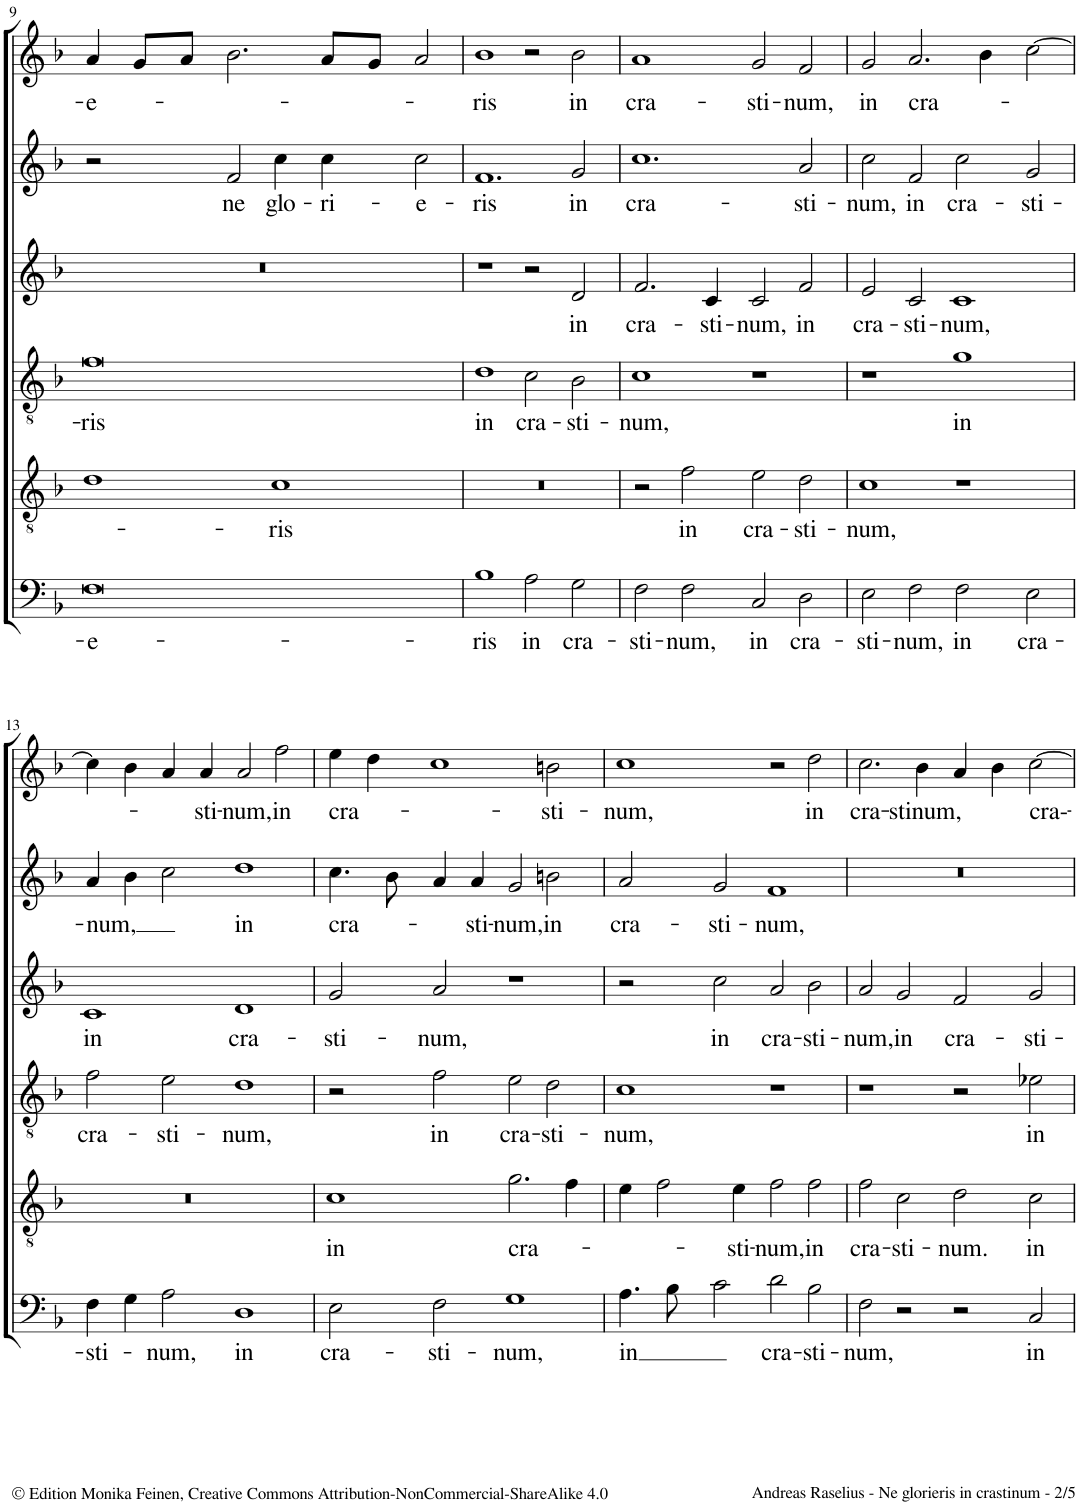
**kern	**text	**kern	**text	**kern	**text	**kern	**text	**kern	**text	**kern	**text
*part6	*part6	*part5	*part5	*part4	*part4	*part3	*part3	*part2	*part2	*part1	*part1
*staff6	*staff6	*staff5	*staff5	*staff4	*staff4	*staff3	*staff3	*staff2	*staff2	*staff1	*staff1
*I"Bassus	*	*I"Tenor	*	*I"Quintus	*	*I"Sextus	*	*I"Altus	*	*I"Cantus	*
!!LO:PB:g=z
*clefF4	*	*clefGv2	*	*clefGv2	*	*clefG2	*	*clefG2	*	*clefG2	*
*k[b-]	*	*k[b-]	*	*k[b-]	*	*k[b-]	*	*k[b-]	*	*k[b-]	*
*M4/2	*	*M4/2	*	*M4/2	*	*M4/2	*	*M4/2	*	*M4/2	*
*met(c|)	*	*met(c|)	*	*met(c|)	*	*met(c|)	*	*met(c|)	*	*met(c|)	*
=9	=9	=9	=9	=9	=9	=9	=9	=9	=9	=9	=9
!	!LO:LY:b	!	!	!	!LO:LY:b	!	!	!	!	!	!LO:LY:b
0F	-e-	1d	.	0f	-ris	0r	.	2r	.	4a/	e-
.	.	.	.	.	.	.	.	.	.	8g/L	.
.	.	.	.	.	.	.	.	.	.	8a/J	.
!	!	!	!	!	!	!	!	!	!LO:LY:b	!	!
.	.	.	.	.	.	.	.	2f/	ne	2.b-\	.
!	!	!	!LO:LY:b	!	!	!	!	!	!LO:LY:b	!	!
.	.	1c	-ris	.	.	.	.	4cc\	glo-	.	.
!	!	!	!	!	!	!	!	!	!LO:LY:b	!	!
.	.	.	.	.	.	.	.	4cc\	-ri-	8a/L	.
.	.	.	.	.	.	.	.	.	.	8g/J	.
!	!	!	!	!	!	!	!	!	!LO:LY:b	!	!
.	.	.	.	.	.	.	.	2cc\	-e-	2a/	.
=10	=10	=10	=10	=10	=10	=10	=10	=10	=10	=10	=10
!	!LO:LY:b	!	!	!	!LO:LY:b	!	!	!	!LO:LY:b	!	!LO:LY:b
1B-	-ris	0r	.	1d	in	1r	.	1.f	-ris	1b-	-ris
!	!LO:LY:b	!	!	!	!LO:LY:b	!	!	!	!	!	!
2A\	in	.	.	2c\	cra-	2r	.	.	.	2r	.
!	!LO:LY:b	!	!	!	!LO:LY:b	!	!LO:LY:b	!	!LO:LY:b	!	!LO:LY:b
2G\	cra-	.	.	2B-\	-sti-	2d/	in	2g/	in	2b-\	in
=11	=11	=11	=11	=11	=11	=11	=11	=11	=11	=11	=11
!	!LO:LY:b	!	!	!	!LO:LY:b	!	!LO:LY:b	!	!LO:LY:b	!	!LO:LY:b
2F\	-sti-	2r	.	1c	-num,	2.f/	cra-	1.cc	cra-	1a	cra-
!	!LO:LY:b	!	!LO:LY:b	!	!	!	!	!	!	!	!
2F\	-num,	2f\	in	.	.	.	.	.	.	.	.
!	!	!	!	!	!	!	!LO:LY:b	!	!	!	!
.	.	.	.	.	.	4c/	-sti-	.	.	.	.
!	!LO:LY:b	!	!LO:LY:b	!	!	!	!LO:LY:b	!	!	!	!LO:LY:b
2C/	in	2e\	cra-	1r	.	2c/	-num,	.	.	2g/	sti-
!	!LO:LY:b	!	!LO:LY:b	!	!	!	!LO:LY:b	!	!LO:LY:b	!	!LO:LY:b
2D\	cra-	2d\	-sti-	.	.	2f/	in	2a/	-sti-	2f/	num,
=12	=12	=12	=12	=12	=12	=12	=12	=12	=12	=12	=12
!	!LO:LY:b	!	!LO:LY:b	!	!	!	!LO:LY:b	!	!LO:LY:b	!	!LO:LY:b
2E\	sti-	1c	num,	1r	.	2e/	cra-	2cc\	num,	2g/	in
!	!LO:LY:b	!	!	!	!	!	!LO:LY:b	!	!LO:LY:b	!	!LO:LY:b
2F\	-num,	.	.	.	.	2c/	sti-	2f/	in	2.a/	cra-
!	!LO:LY:b	!	!	!	!LO:LY:b	!	!LO:LY:b	!	!LO:LY:b	!	!
2F\	in	1r	.	1g	in	1c	num,	2cc\	cra-	.	.
.	.	.	.	.	.	.	.	.	.	4b-\	.
!	!LO:LY:b	!	!	!	!	!	!	!	!LO:LY:b	!	!
2E\	cra-	.	.	.	.	.	.	2g/	-sti-	[2cc\	.
!!LO:LB:g=z
=13	=13	=13	=13	=13	=13	=13	=13	=13	=13	=13	=13
!	!LO:LY:b	!	!	!	!LO:LY:b	!	!LO:LY:b	!	!LO:LY:b	!	!
4F\	-sti-	0r	.	2f\	cra-	1c	in	4a/	-num,	4cc\]	.
4G\	.	.	.	.	.	.	.	4b-\	.	4b-\	.
!	!LO:LY:b	!	!	!	!LO:LY:b	!	!	!	!	!	!
2A\	-num,	.	.	2e\	-sti-	.	.	2cc\	.	4a/	.
!	!	!	!	!	!	!	!	!	!	!	!LO:LY:b
.	.	.	.	.	.	.	.	.	.	4a/	-sti-
!	!LO:LY:b	!	!	!	!LO:LY:b	!	!LO:LY:b	!	!LO:LY:b	!	!LO:LY:b
1D	in	.	.	1d	-num,	1d	cra-	1dd	in	2a/	-num,
!	!	!	!	!	!	!	!	!	!	!	!LO:LY:b
.	.	.	.	.	.	.	.	.	.	2ff\	in
=14	=14	=14	=14	=14	=14	=14	=14	=14	=14	=14	=14
!	!LO:LY:b	!	!LO:LY:b	!	!	!	!LO:LY:b	!	!LO:LY:b	!	!LO:LY:b
2E\	cra-	1c	in	2r	.	2g/	sti-	4.cc\	cra-	4ee\	cra-
.	.	.	.	.	.	.	.	.	.	4dd\	.
.	.	.	.	.	.	.	.	8b-\	.	.	.
!	!LO:LY:b	!	!	!	!LO:LY:b	!	!LO:LY:b	!	!	!	!
2F\	-sti-	.	.	2f\	in	2a/	-num,	4a/	.	1cc	.
!	!	!	!	!	!	!	!	!	!LO:LY:b	!	!
.	.	.	.	.	.	.	.	4a/	-sti-	.	.
!	!LO:LY:b	!	!LO:LY:b	!	!LO:LY:b	!	!	!	!LO:LY:b	!	!
1G	-num,	2.g\	cra-	2e\	cra-	1r	.	2g/	-num,	.	.
!	!	!	!	!	!LO:LY:b	!	!	!	!LO:LY:b	!	!LO:LY:b
.	.	.	.	2d\	-sti-	.	.	2bn\	in	2bn\	-sti-
.	.	4f\	.	.	.	.	.	.	.	.	.
=15	=15	=15	=15	=15	=15	=15	=15	=15	=15	=15	=15
!	!LO:LY:b	!	!	!	!LO:LY:b	!	!	!	!LO:LY:b	!	!LO:LY:b
4.A\	in	4e\	.	1c	-num,	2r	.	2a/	cra-	1cc	-num,
.	.	2f\	.	.	.	.	.	.	.	.	.
8B-\	.	.	.	.	.	.	.	.	.	.	.
!	!	!	!	!	!	!	!LO:LY:b	!	!LO:LY:b	!	!
2c\	.	.	.	.	.	2cc\	in	2g/	-sti-	.	.
!	!	!	!LO:LY:b	!	!	!	!	!	!	!	!
.	.	4e\	-sti-	.	.	.	.	.	.	.	.
!	!LO:LY:b	!	!LO:LY:b	!	!	!	!LO:LY:b	!	!LO:LY:b	!	!
2d\	cra-	2f\	-num,	1r	.	2a/	cra-	1f	-num,	2r	.
!	!LO:LY:b	!	!LO:LY:b	!	!	!	!LO:LY:b	!	!	!	!LO:LY:b
2B-\	-sti-	2f\	in	.	.	2b-\	sti-	.	.	2dd\	in
=16	=16	=16	=16	=16	=16	=16	=16	=16	=16	=16	=16
!	!LO:LY:b	!	!LO:LY:b	!	!	!	!LO:LY:b	!	!	!	!LO:LY:b
2F\	-num,	2f\	cra-	1r	.	2a/	num,	0r	.	2.cc\	cra-
!	!	!	!LO:LY:b	!	!	!	!LO:LY:b	!	!	!	!
2r	.	2c\	sti-	.	.	2g/	in	.	.	.	.
!	!	!	!	!	!	!	!	!	!	!	!LO:LY:b
.	.	.	.	.	.	.	.	.	.	4b-\	stinum,
!	!	!	!LO:LY:b	!	!	!	!LO:LY:b	!	!	!	!
2r	.	2d\	num.	2r	.	2f/	cra-	.	.	4a/	.
.	.	.	.	.	.	.	.	.	.	4b-\	.
!	!LO:LY:b	!	!LO:LY:b	!	!LO:LY:b	!	!LO:LY:b	!	!	!	!LO:LY:b
2C/	in	2c\	in	2e-X\	in	2g/	sti-	.	.	[2cc\	cra--
=	=	=	=	=	=	=	=	=	=	=	=
*-	*-	*-	*-	*-	*-	*-	*-	*-	*-	*-	*-
